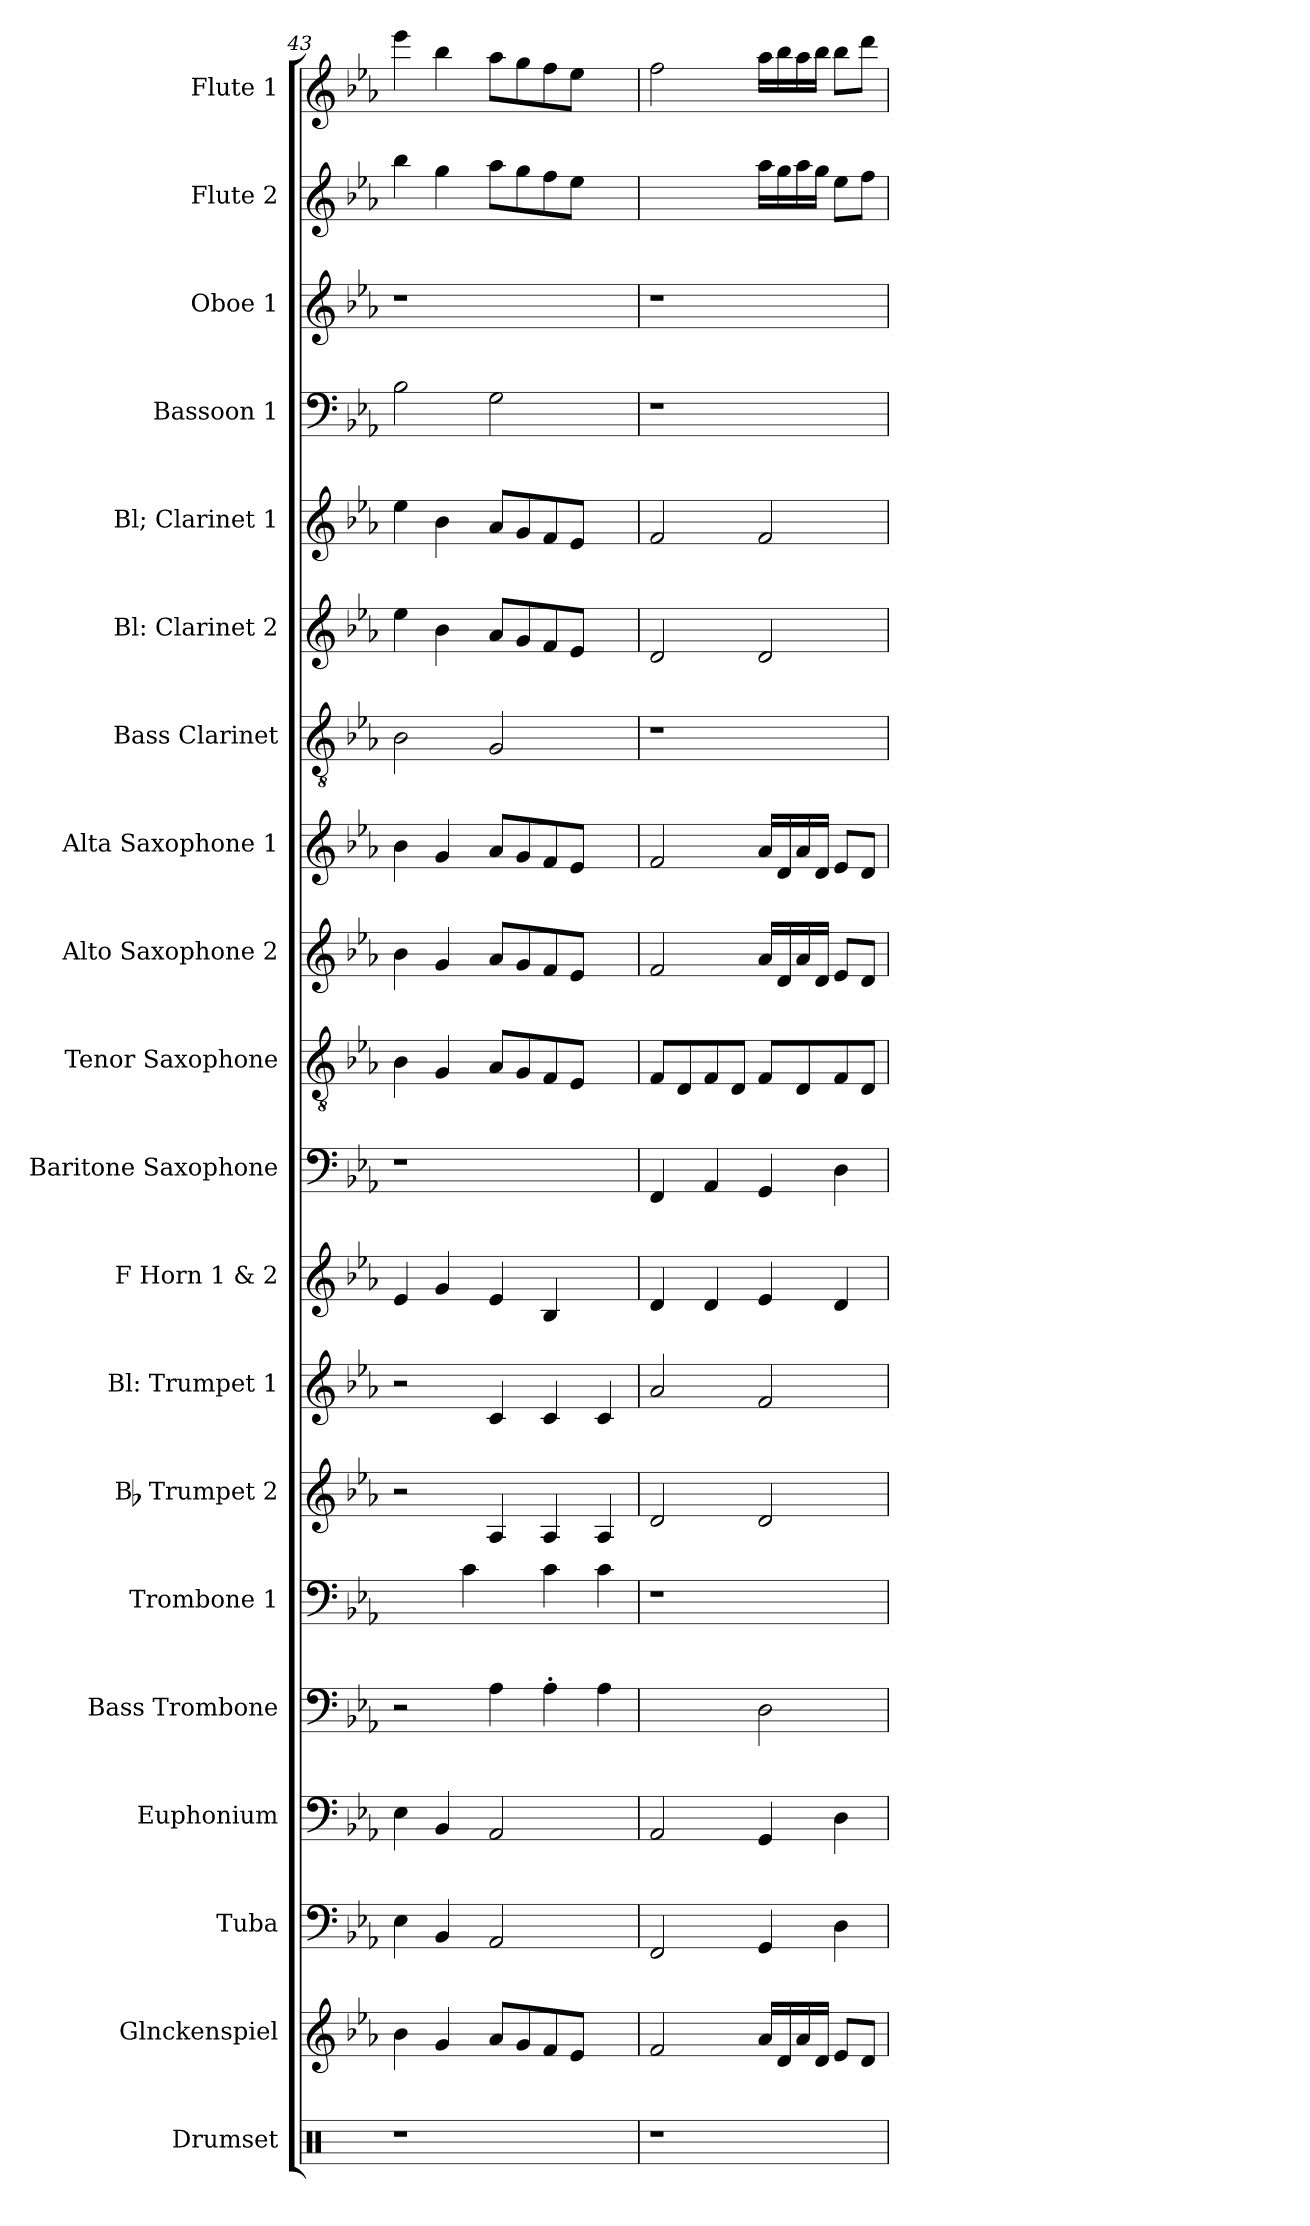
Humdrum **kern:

**kern	**kern	**kern	**kern	**kern	**kern	**kern	**kern	**kern	**kern	**kern	**kern	**kern	**kern	**kern	**kern	**kern	**kern	**kern	**kern
*part20	*part19	*part18	*part17	*part16	*part15	*part14	*part13	*part12	*part11	*part10	*part9	*part8	*part7	*part6	*part5	*part4	*part3	*part2	*part1
*staff20	*staff19	*staff18	*staff17	*staff16	*staff15	*staff14	*staff13	*staff12	*staff11	*staff10	*staff9	*staff8	*staff7	*staff6	*staff5	*staff4	*staff3	*staff2	*staff1
*I"Drumset	*I"Glnckenspiel	*I"Tuba	*I"Euphonium	*I"Bass Trombone	*I"Trombone 1	*I"Bb Trumpet 2	*I"Bl: Trumpet 1	*I"F Horn 1 & 2	*I"Baritone Saxophone	*I"Tenor Saxophone	*I"Alto Saxophone 2	*I"Alta Saxophone 1	*I"Bass Clarinet	*I"Bl: Clarinet 2	*I"Bl; Clarinet 1	*I"Bassoon 1	*I"Oboe 1	*I"Flute 2	*I"Flute 1
*clefX	*clefG2	*clefF4	*clefF4	*clefF4	*clefF4	*clefG2	*clefG2	*clefG2	*clefF4	*clefGv2	*clefG2	*clefG2	*clefGv2	*clefG2	*clefG2	*clefF4	*clefG2	*clefG2	*clefG2
*	*k[b-e-a-]	*k[b-e-a-]	*k[b-e-a-]	*k[b-e-a-]	*k[b-e-a-]	*k[b-e-a-]	*k[b-e-a-]	*k[b-e-a-]	*k[b-e-a-]	*k[b-e-a-]	*k[b-e-a-]	*k[b-e-a-]	*k[b-e-a-]	*k[b-e-a-]	*k[b-e-a-]	*k[b-e-a-]	*k[b-e-a-]	*k[b-e-a-]	*k[b-e-a-]
=43	=43	=43	=43	=43	=43	=43	=43	=43	=43	=43	=43	=43	=43	=43	=43	=43	=43	=43	=43
1r	4b-\	4E-\	4E-\	2rE	4.ryy	2r	2rcc	4e-/	1r	4B-\	4b-\	4b-\	2B-\	4ee-\	4ee-\	2B-\	1r	4bb-\	4eee-\
.	4g/	4BB-/	4BB-/	.	.	.	.	4g/	.	4G/	4g/	4g/	.	4b-\	4b-\	.	.	4gg\	4bb-\
.	.	.	.	.	4c\	.	.	.	.	.	.	.	.	.	.	.	.	.	.
.	8a-/L	2AA-/	2AA-/	4A-\	.	4A-/	4c/	4e-/	.	8A-/L	8a-/L	8a-/L	2G/	8a-/L	8a-/L	2G\	.	8aa-\L	8aa-\L
.	8g/	.	.	.	8ryy	.	.	.	.	8G/	8g/	8g/	.	8g/	8g/	.	.	8gg\	8gg\
.	8f/	.	.	4A-'<\	4c\	4A-/	4c/	4B-/	.	8F/	8f/	8f/	.	8f/	8f/	.	.	8ff\	8ff\
.	8e-/J	.	.	.	.	.	.	.	.	8E-/J	8e-/J	8e-/J	.	8e-/J	8e-/J	.	.	8ee-\J	8ee-\J
4ryy	4ryy	4ryy	4ryy	4A-\	4c\	4A-/	4c/	4ryy	4ryy	4ryy	4ryy	4ryy	4ryy	4ryy	4ryy	4ryy	4ryy	4ryy	4ryy
=44	=44	=44	=44	=44	=44	=44	=44	=44	=44	=44	=44	=44	=44	=44	=44	=44	=44	=44	=44
1r	2f/	2FF/	2AA-/	2ryy	1r	2d/	2a-/	4d/	4FF/	8F/L	2f/	2f/	1r	2d/	2f/	1r	1r	2ryy	2ff\
.	.	.	.	.	.	.	.	.	.	8D/	.	.	.	.	.	.	.	.	.
.	.	.	.	.	.	.	.	4d/	4AA-/	8F/	.	.	.	.	.	.	.	.	.
.	.	.	.	.	.	.	.	.	.	8D/J	.	.	.	.	.	.	.	.	.
.	16a-/LL	4GG/	4GG/	2D\	.	2d/	2f/	4e-/	4GG/	8F/L	16a-/LL	16a-/LL	.	2d/	2f/	.	.	16aa-\LL	16aa-\LL
.	16d/	.	.	.	.	.	.	.	.	.	16d/	16d/	.	.	.	.	.	16gg\	16bb-\
.	16a-/	.	.	.	.	.	.	.	.	8D/	16a-/	16a-/	.	.	.	.	.	16aa-\	16aa-\
.	16d/JJ	.	.	.	.	.	.	.	.	.	16d/JJ	16d/JJ	.	.	.	.	.	16gg\JJ	16bb-\JJ
.	8e-/L	4D\	4D\	.	.	.	.	4d/	4D\	8F/	8e-/L	8e-/L	.	.	.	.	.	8ee-\L	8bb-\L
.	8d/J	.	.	.	.	.	.	.	.	8D/J	8d/J	8d/J	.	.	.	.	.	8ff\J	8ddd\J
=	=	=	=	=	=	=	=	=	=	=	=	=	=	=	=	=	=	=	=
*-	*-	*-	*-	*-	*-	*-	*-	*-	*-	*-	*-	*-	*-	*-	*-	*-	*-	*-	*-
